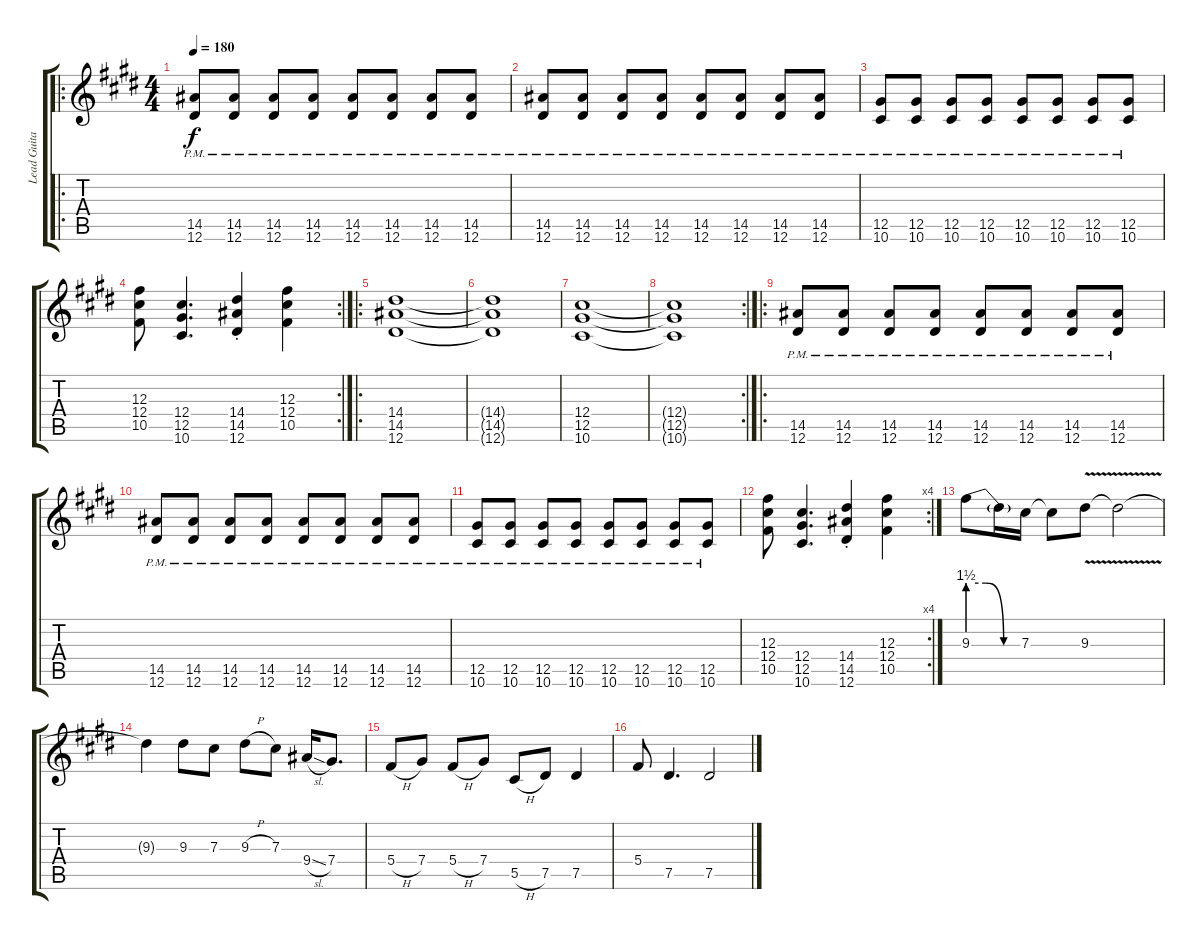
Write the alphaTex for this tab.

\track ("Lead Guitar" "Lead Guita") {instrument distortionguitar}
\staff {score tabs}
\tuning (Eb4 Bb3 Gb3 Db3 Ab2 Eb2) {hide}
\ro
\ts (4 4)
\tempo 180
\clef g2
\ks e
(14.5{pm} 12.6{pm}).8{dy f} (14.5{pm} 12.6{pm}).8 (14.5{pm} 12.6{pm}).8 (14.5{pm} 12.6{pm}).8 (14.5{pm} 12.6{pm}).8 (14.5{pm} 12.6{pm}).8 (14.5{pm} 12.6{pm}).8 (14.5{pm} 12.6{pm}).8 |
(14.5{pm} 12.6{pm}).8 (14.5{pm} 12.6{pm}).8 (14.5{pm} 12.6{pm}).8 (14.5{pm} 12.6{pm}).8 (14.5{pm} 12.6{pm}).8 (14.5{pm} 12.6{pm}).8 (14.5{pm} 12.6{pm}).8 (14.5{pm} 12.6{pm}).8 |
(12.5{pm} 10.6{pm}).8 (12.5{pm} 10.6{pm}).8 (12.5{pm} 10.6{pm}).8 (12.5{pm} 10.6{pm}).8 (12.5{pm} 10.6{pm}).8 (12.5{pm} 10.6{pm}).8 (12.5{pm} 10.6{pm}).8 (12.5{pm} 10.6{pm}).8 |
\rc 2
(12.3 12.4 10.5).8 (12.4 12.5 10.6).4{d} (14.4{st} 14.5{st} 12.6{st}).4 (12.3 12.4 10.5).4 |
\ro
(14.4 14.5 12.6).1 |
(14.4{t} 14.5{t} 12.6{t}).1 |
(12.4 12.5 10.6).1 |
\rc 2
(12.4{t} 12.5{t} 10.6{t}).1 |
\ro
(14.5{pm} 12.6{pm}).8 (14.5{pm} 12.6{pm}).8 (14.5{pm} 12.6{pm}).8 (14.5{pm} 12.6{pm}).8 (14.5{pm} 12.6{pm}).8 (14.5{pm} 12.6{pm}).8 (14.5{pm} 12.6{pm}).8 (14.5{pm} 12.6{pm}).8 |
(14.5{pm} 12.6{pm}).8 (14.5{pm} 12.6{pm}).8 (14.5{pm} 12.6{pm}).8 (14.5{pm} 12.6{pm}).8 (14.5{pm} 12.6{pm}).8 (14.5{pm} 12.6{pm}).8 (14.5{pm} 12.6{pm}).8 (14.5{pm} 12.6{pm}).8 |
(12.5{pm} 10.6{pm}).8 (12.5{pm} 10.6{pm}).8 (12.5{pm} 10.6{pm}).8 (12.5{pm} 10.6{pm}).8 (12.5{pm} 10.6{pm}).8 (12.5{pm} 10.6{pm}).8 (12.5{pm} 10.6{pm}).8 (12.5{pm} 10.6{pm}).8 |
\rc 4
(12.3 12.4 10.5).8 (12.4 12.5 10.6).4{d} (14.4{st} 14.5{st} 12.6{st}).4 (12.3 12.4 10.5).4 |
9.3{be (custom 0 6 20 6 40 0 60 0)}.8 9.3{t}.16 7.3.16 7.3{t}.8 9.3{v}.8 9.3{t}.2 |
9.3{t}.4 9.3.8 7.3.8 9.3{h}.8 7.3.8 9.4{sl}.16 7.4.8{d} |
5.4{h}.8 7.4.8 5.4{h}.8 7.4.8 5.5{h}.8 7.5.8 7.5.4 |
5.4.8 7.5.4{d} 7.5.2
